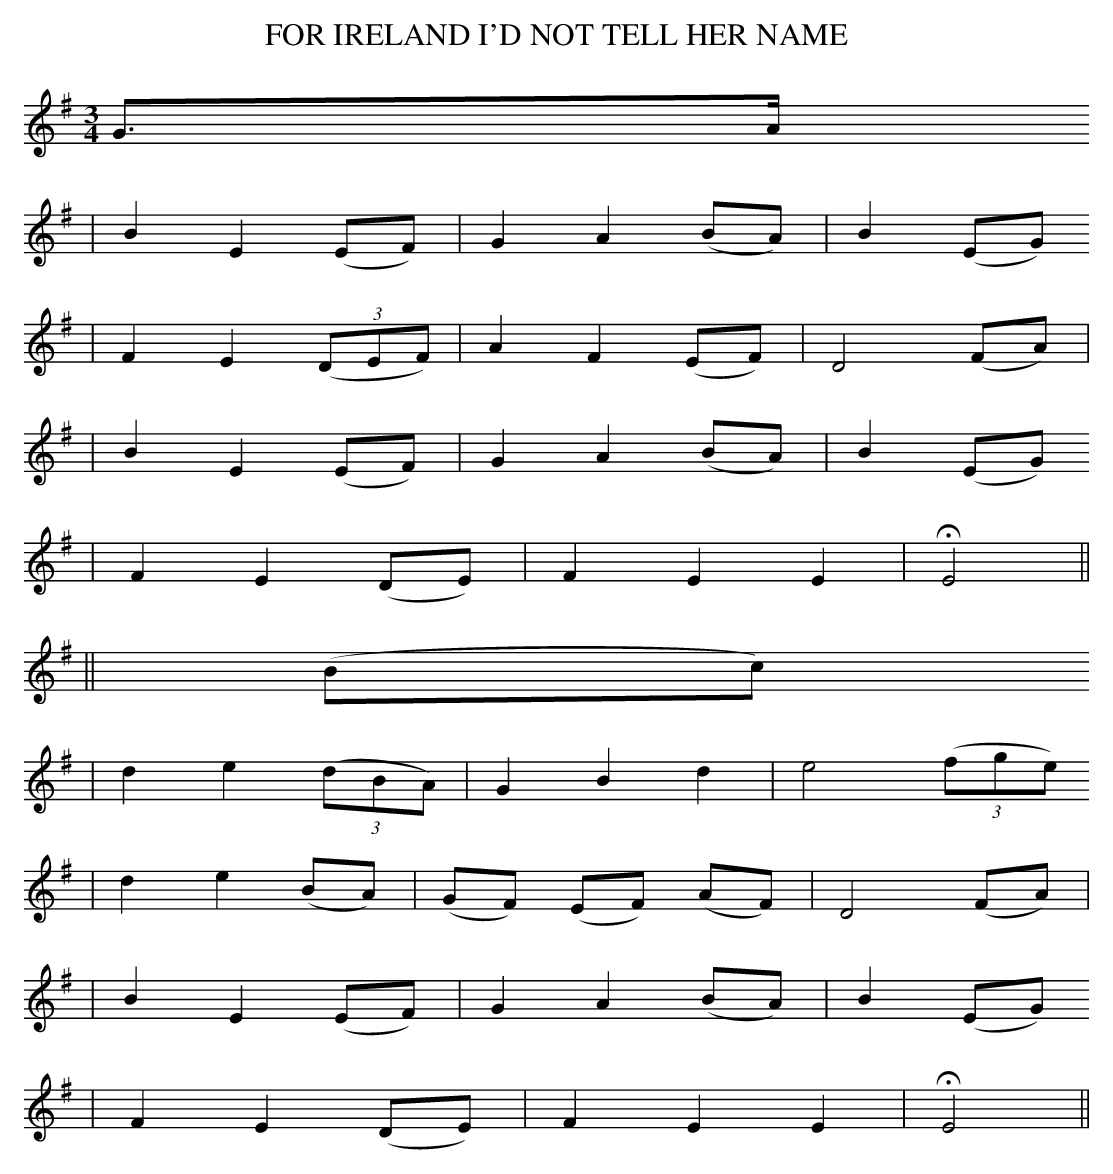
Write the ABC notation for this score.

X:1
T: FOR IRELAND I'D NOT TELL HER NAME
M: 3/4
L: 1/8
K: Em
G>A
| B2 E2 (EF) | G2 A2 (BA) | B2 (EG)
| F2 E2 ((3DEF) | A2 F2 (EF) | D4 (FA) |
| B2 E2 (EF) | G2 A2 (BA) | B2 (EG)
| F2 E2 (DE) | F2 E2 E2 | HE4 ||
|| (Bc)
| d2 e2 ((3dBA) | G2 B2 d2 | e4 ((3fge)
| d2 e2 (BA) | (GF) (EF) (AF) | D4 (FA) |
| B2 E2 (EF) | G2 A2 (BA) | B2 (EG)
| F2 E2 (DE) | F2 E2 E2 | HE4 ||
